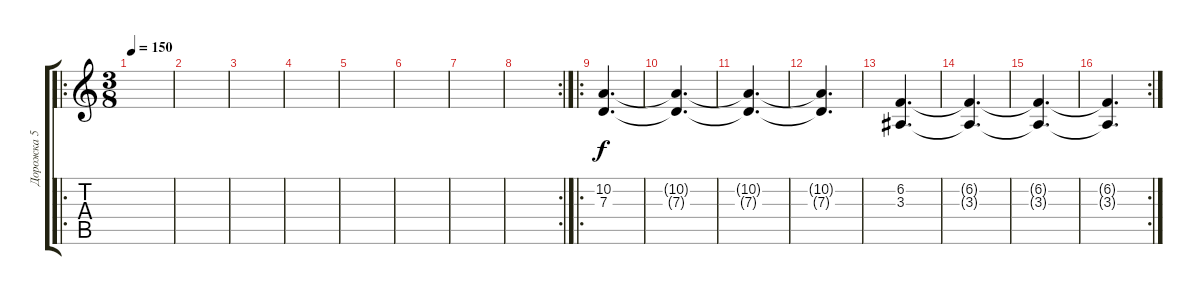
\track ("Дорожка 5" "Дорожка 5") {instrument sitar}
\staff {score tabs}
\tuning (E4 B3 G3 D3 A2 E2) {hide}
\ro
\ts (3 8)
\tempo 150
\clef g2
\ks c
|
|
|
|
|
|
|
\rc 2
|
\ro
(10.2 7.3).4{d} |
(10.2{t} 7.3{t}).4{d} |
(10.2{t} 7.3{t}).4{d} |
(10.2{t} 7.3{t}).4{d} |
(6.2 3.3).4{d} |
(6.2{t} 3.3{t}).4{d} |
(6.2{t} 3.3{t}).4{d} |
\rc 2
(6.2{t} 3.3{t}).4{d}
